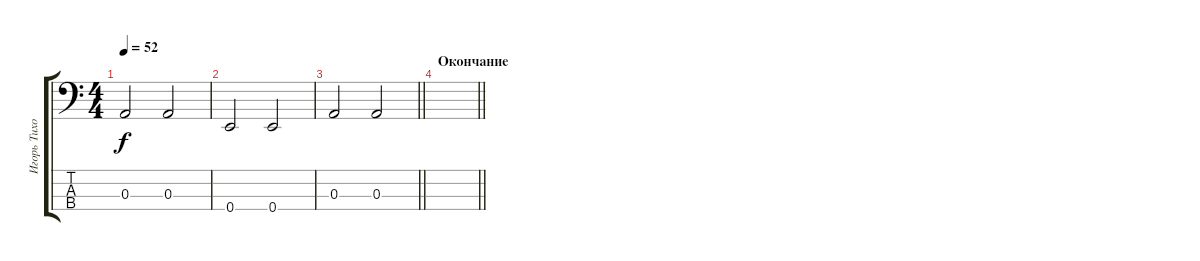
\track ("Игорь Тихомиров" "Игорь Тихо") {instrument electricbassfinger}
\staff {score tabs}
\tuning (G2 D2 A1 E1) {hide}
\ts (4 4)
\tempo 52
\clef f4
\ks c
0.3.2{dy f} 0.3.2 |
0.4.2 0.4.2 |
\barLineRight lightlight
0.3.2 0.3.2 |
\section ("" "Окончание")
\barLineRight lightlight
